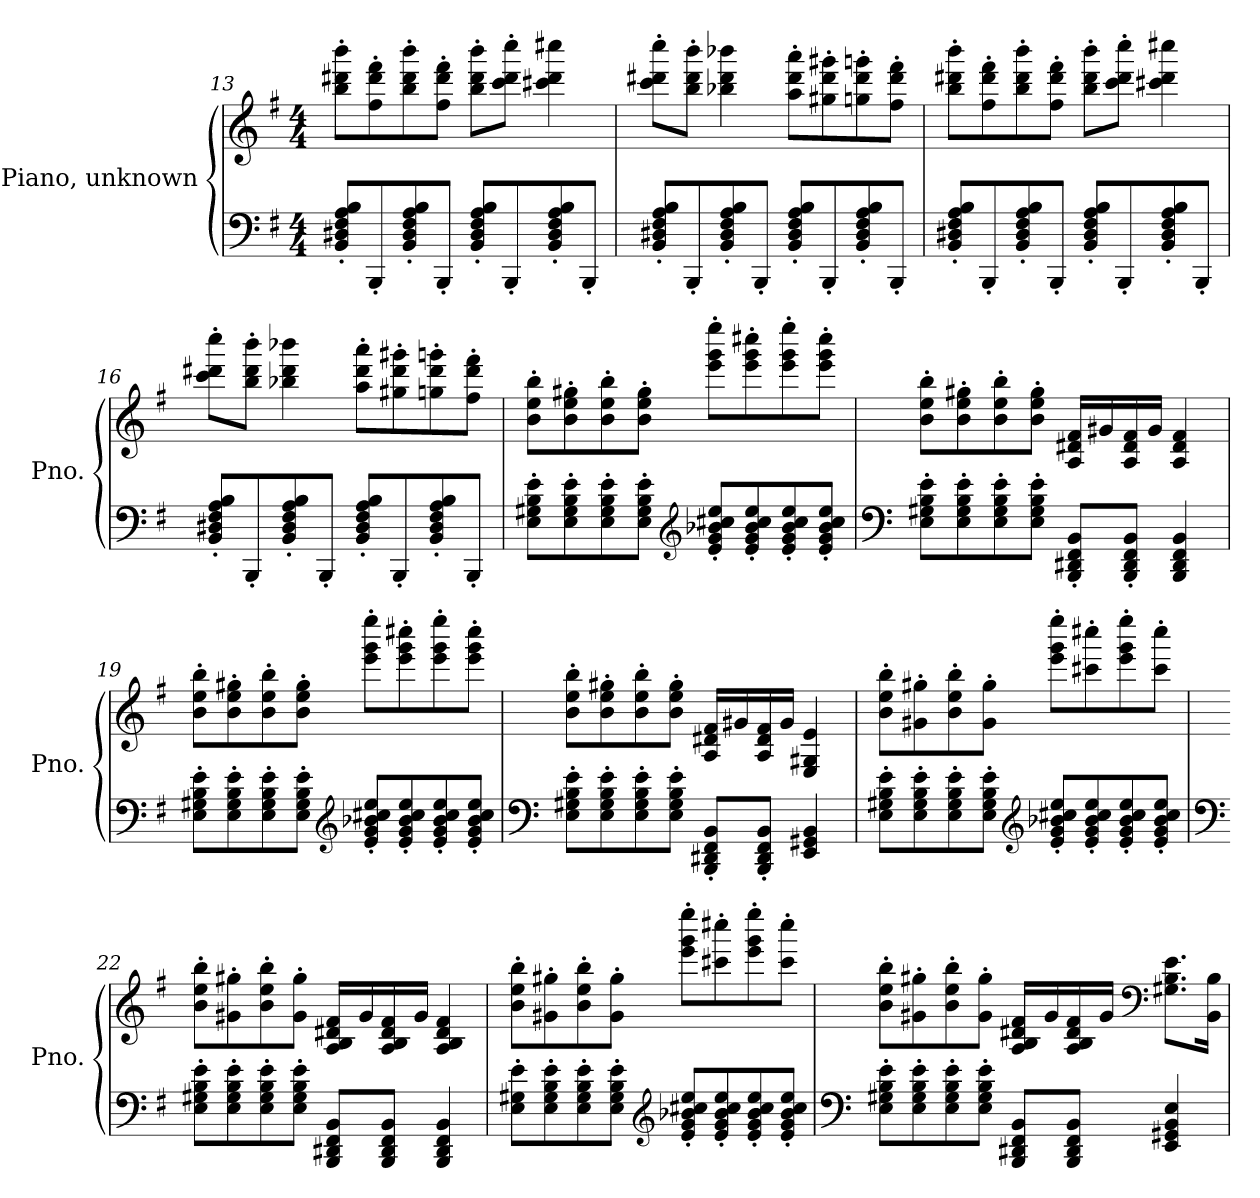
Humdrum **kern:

**kern	**kern
*part1	*part1
*staff2	*staff1
*I"Piano, unknown	*
*I'Pno.	*
*clefF4	*clefG2
*k[f#]	*k[f#]
*M4/4	*M4/4
=13	=13
8BB/' 8D#X/' 8F#/' 8A/' 8B/'L	8bb\' 8ddd#X\' 8bbb\'L
8BBB'/	8ff#\' 8ddd#\' 8fff#\'
8BB/' 8D#/' 8F#/' 8A/' 8B/'	8bb\' 8ddd#\' 8bbb\'
8BBB'/J	8ff#\' 8ddd#\' 8fff#\'J
8BB/' 8D#/' 8F#/' 8A/' 8B/'L	8bb\' 8ddd#\' 8bbb\'L
8BBB'/	8ccc\' 8ddd#\' 8cccc\'J
8BB/' 8D#/' 8F#/' 8A/' 8B/'	4ccc#X\ 4ddd#\ 4cccc#X\
8BBB'/J	.
=14	=14
8BB/' 8D#X/' 8F#/' 8A/' 8B/'L	8ccc\' 8ddd#X\' 8cccc\'L
8BBB'/	8bb\' 8ddd#\' 8bbb\'J
8BB/' 8D#/' 8F#/' 8A/' 8B/'	4bb-X\ 4ddd#\ 4bbb-X\
8BBB'/J	.
8BB/' 8D#/' 8F#/' 8A/' 8B/'L	8aa\' 8ddd#\' 8aaa\'L
8BBB'/	8gg#X\' 8ddd#\' 8ggg#X\'
8BB/' 8D#/' 8F#/' 8A/' 8B/'	8ggn\' 8ddd#\' 8gggn\'
8BBB'/J	8ff#\' 8ddd#\' 8fff#\'J
!!LO:PB:g=z
=15	=15
8BB/' 8D#X/' 8F#/' 8A/' 8B/'L	8bb\' 8ddd#X\' 8bbb\'L
8BBB'/	8ff#\' 8ddd#\' 8fff#\'
8BB/' 8D#/' 8F#/' 8A/' 8B/'	8bb\' 8ddd#\' 8bbb\'
8BBB'/J	8ff#\' 8ddd#\' 8fff#\'J
8BB/' 8D#/' 8F#/' 8A/' 8B/'L	8bb\' 8ddd#\' 8bbb\'L
8BBB'/	8ccc\' 8ddd#\' 8cccc\'J
8BB/' 8D#/' 8F#/' 8A/' 8B/'	4ccc#X\ 4ddd#\ 4cccc#X\
8BBB'/J	.
=16	=16
8BB/' 8D#X/' 8F#/' 8A/' 8B/'L	8ccc\' 8ddd#X\' 8cccc\'L
8BBB'/	8bb\' 8ddd#\' 8bbb\'J
8BB/' 8D#/' 8F#/' 8A/' 8B/'	4bb-X\ 4ddd#\ 4bbb-X\
8BBB'/J	.
8BB/' 8D#/' 8F#/' 8A/' 8B/'L	8aa\' 8ddd#\' 8aaa\'L
8BBB'/	8gg#X\' 8ddd#\' 8ggg#X\'
8BB/' 8D#/' 8F#/' 8A/' 8B/'	8ggn\' 8ddd#\' 8gggn\'
8BBB'/J	8ff#\' 8ddd#\' 8fff#\'J
=17	=17
8E\' 8G#X\' 8B\' 8e\'L	8b\' 8ee\' 8bb\'L
8E\' 8G#\' 8B\' 8e\'	8b\' 8ee\' 8gg#X\'
8E\' 8G#\' 8B\' 8e\'	8b\' 8ee\' 8bb\'
8E\' 8G#\' 8B\' 8e\'J	8b\' 8ee\' 8gg#\'J
*clefG2	*
8e/' 8g/' 8b-X/' 8cc#X/' 8ee/'L	8eee\' 8ggg\' 8eeee\'L
8e/' 8g/' 8b-/' 8cc#/' 8ee/'	8eee\' 8ggg\' 8cccc#X\'
8e/' 8g/' 8b-/' 8cc#/' 8ee/'	8eee\' 8ggg\' 8eeee\'
8e/' 8g/' 8b-/' 8cc#/' 8ee/'J	8eee\' 8ggg\' 8cccc#\'J
!!LO:LB:g=z
=18	=18
*clefF4	*
8E\' 8G#X\' 8B\' 8e\'L	8b\' 8ee\' 8bb\'L
8E\' 8G#\' 8B\' 8e\'	8b\' 8ee\' 8gg#X\'
8E\' 8G#\' 8B\' 8e\'	8b\' 8ee\' 8bb\'
8E\' 8G#\' 8B\' 8e\'J	8b\' 8ee\' 8gg#\'J
8BBB/' 8DD#X/' 8FF#/' 8BB/'L	16A/ 16d#X/ 16f#/LL
.	16g#X/
8BBB/' 8DD#/' 8FF#/' 8BB/'J	16A/ 16d#/ 16f#/
.	16g#/JJ
4BBB/ 4DD#/ 4FF#/ 4BB/	4A/ 4d#/ 4f#/
=19	=19
8E\' 8G#X\' 8B\' 8e\'L	8b\' 8ee\' 8bb\'L
8E\' 8G#\' 8B\' 8e\'	8b\' 8ee\' 8gg#X\'
8E\' 8G#\' 8B\' 8e\'	8b\' 8ee\' 8bb\'
8E\' 8G#\' 8B\' 8e\'J	8b\' 8ee\' 8gg#\'J
*clefG2	*
8e/' 8g/' 8b-X/' 8cc#X/' 8ee/'L	8eee\' 8ggg\' 8eeee\'L
8e/' 8g/' 8b-/' 8cc#/' 8ee/'	8eee\' 8ggg\' 8cccc#X\'
8e/' 8g/' 8b-/' 8cc#/' 8ee/'	8eee\' 8ggg\' 8eeee\'
8e/' 8g/' 8b-/' 8cc#/' 8ee/'J	8eee\' 8ggg\' 8cccc#\'J
!!LO:LB:g=z
=20	=20
*clefF4	*
8E\' 8G#X\' 8B\' 8e\'L	8b\' 8ee\' 8bb\'L
8E\' 8G#\' 8B\' 8e\'	8b\' 8ee\' 8gg#X\'
8E\' 8G#\' 8B\' 8e\'	8b\' 8ee\' 8bb\'
8E\' 8G#\' 8B\' 8e\'J	8b\' 8ee\' 8gg#\'J
8BBB/' 8DD#X/' 8FF#/' 8BB/'L	16A/ 16d#X/ 16f#/LL
.	16g#X/
8BBB/' 8DD#/' 8FF#/' 8BB/'J	16A/ 16d#/ 16f#/
.	16g#/JJ
4EE/ 4GG#X/ 4BB/	4E/ 4G#X/ 4e/
=21	=21
8E\' 8G#X\' 8B\' 8e\'L	8b\' 8ee\' 8bb\'L
8E\' 8G#\' 8B\' 8e\'	8g#X\' 8gg#X\'
8E\' 8G#\' 8B\' 8e\'	8b\' 8ee\' 8bb\'
8E\' 8G#\' 8B\' 8e\'J	8g#\' 8gg#\'J
*clefG2	*
8e/' 8g/' 8b-X/' 8cc#X/' 8ee/'L	8eee\' 8ggg\' 8eeee\'L
8e/' 8g/' 8b-/' 8cc#/' 8ee/'	8ccc#X\' 8cccc#X\'
8e/' 8g/' 8b-/' 8cc#/' 8ee/'	8eee\' 8ggg\' 8eeee\'
8e/' 8g/' 8b-/' 8cc#/' 8ee/'J	8ccc#\' 8cccc#\'J
!!LO:LB:g=z
=22	=22
*clefF4	*
8E\' 8G#X\' 8B\' 8e\'L	8b\' 8ee\' 8bb\'L
8E\' 8G#\' 8B\' 8e\'	8g#X\' 8gg#X\'
8E\' 8G#\' 8B\' 8e\'	8b\' 8ee\' 8bb\'
8E\' 8G#\' 8B\' 8e\'J	8g#\' 8gg#\'J
8BBB/ 8DD#X/ 8FF#/ 8BB/L	16A/ 16B/ 16d#X/ 16f#/LL
.	16g#/
8BBB/ 8DD#/ 8FF#/ 8BB/J	16A/ 16B/ 16d#/ 16f#/
.	16g#/JJ
4BBB/ 4DD#/ 4FF#/ 4BB/	4A/ 4B/ 4d#/ 4f#/
=23	=23
8E\' 8G#X\' 8e\'L	8b\' 8ee\' 8bb\'L
8E\' 8G#\' 8B\' 8e\'	8g#X\' 8gg#X\'
8E\' 8G#\' 8B\' 8e\'	8b\' 8ee\' 8bb\'
8E\' 8G#\' 8B\' 8e\'J	8g#\' 8gg#\'J
*clefG2	*
8e/' 8g/' 8b-X/' 8cc#X/' 8ee/'L	8eee\' 8ggg\' 8eeee\'L
8e/' 8g/' 8b-/' 8cc#/' 8ee/'	8ccc#X\' 8cccc#X\'
8e/' 8g/' 8b-/' 8cc#/' 8ee/'	8eee\' 8ggg\' 8eeee\'
8e/' 8g/' 8b-/' 8cc#/' 8ee/'J	8ccc#\' 8cccc#\'J
!!LO:LB:g=z
=24	=24
*clefF4	*
8E\' 8G#X\' 8B\' 8e\'L	8b\' 8ee\' 8bb\'L
8E\' 8G#\' 8B\' 8e\'	8g#X\' 8gg#X\'
8E\' 8G#\' 8B\' 8e\'	8b\' 8ee\' 8bb\'
8E\' 8G#\' 8B\' 8e\'J	8g#\' 8gg#\'J
8BBB/ 8DD#X/ 8FF#/ 8BB/L	16A/ 16B/ 16d#X/ 16f#/LL
.	16g#/
8BBB/ 8DD#/ 8FF#/ 8BB/J	16A/ 16B/ 16d#/ 16f#/
.	16g#/JJ
*	*clefF4
4EE/ 4GG#X/ 4BB/ 4E/	8.G#X\ 8.B\ 8.e\L
.	16BB\ 16B\Jk
=	=
*-	*-
